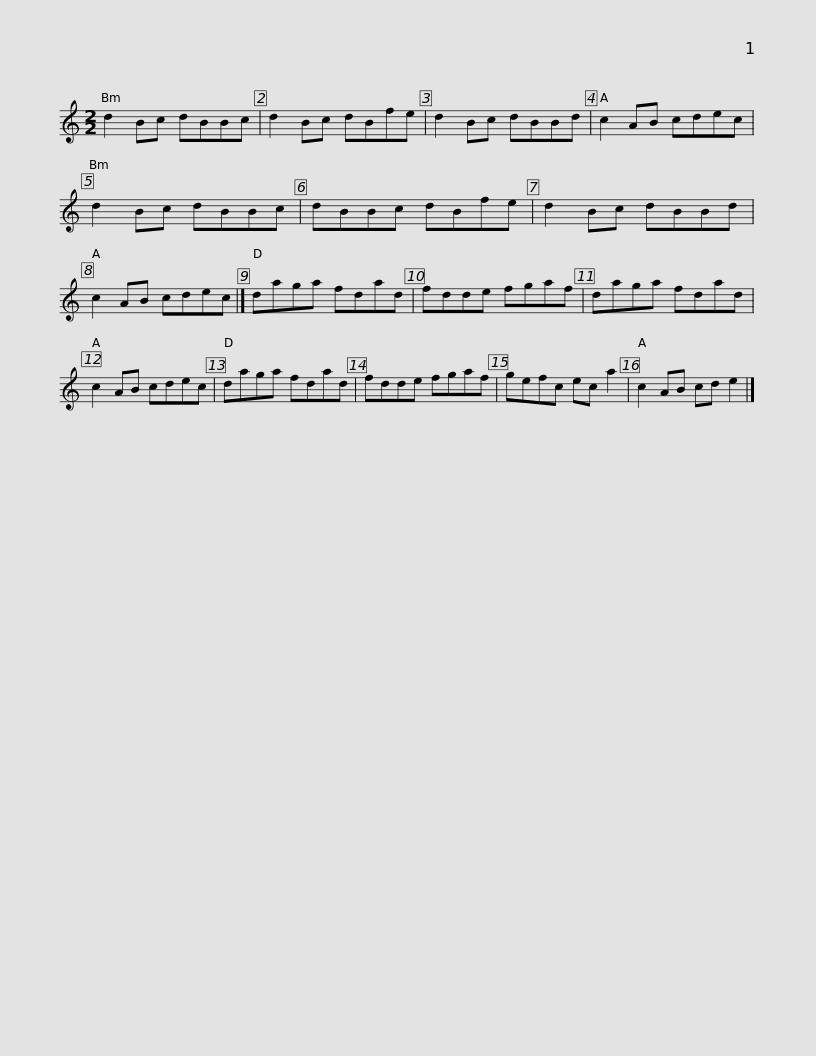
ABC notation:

X:1
L:1/8
M:2/2
I:linebreak $
K:C
V:1 treble
V:1
 d2 Bc dBBc | d2 Bc dBfe | d2 Bc dBBd | c2 AB cdec | d2 Bc dBBc | %5
 dBBc dBfe |$ d2 Bc dBBd | c2 AB cdec |] daga fdad | fdde fgaf | %10
 daga fdad | c2 AB cdec |$ daga fdad | fdde fgaf | gefc ec a2 | %15
 c2 AB cd e2 |] %16
